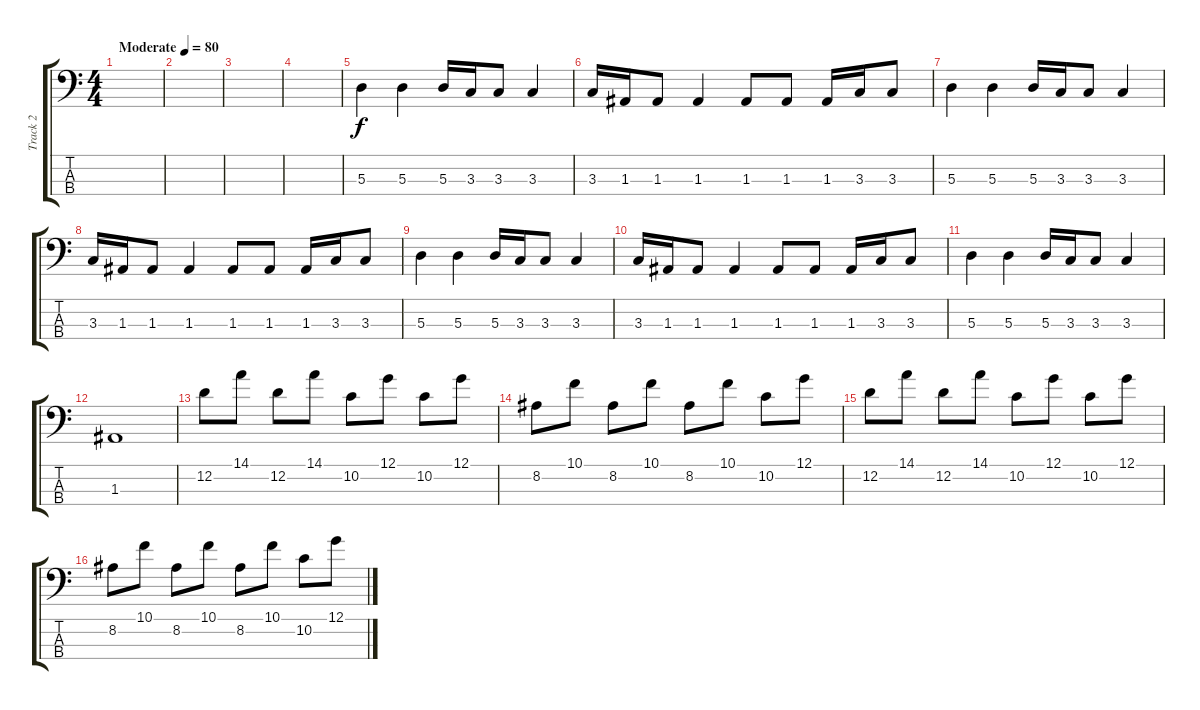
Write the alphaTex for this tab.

\track ("Track 2" "Track 2") {instrument electricbassfinger}
\staff {score tabs}
\tuning (G2 D2 A1 E1) {hide}
\ts (4 4)
\tempo (80 "Moderate")
\clef f4
\ks c
|
|
|
|
5.3.4 5.3.4 5.3.16 3.3.16 3.3.8 3.3.4 |
3.3.16 1.3.16 1.3.8 1.3.4 1.3.8 1.3.8 1.3.16 3.3.16 3.3.8 |
5.3.4 5.3.4 5.3.16 3.3.16 3.3.8 3.3.4 |
3.3.16 1.3.16 1.3.8 1.3.4 1.3.8 1.3.8 1.3.16 3.3.16 3.3.8 |
5.3.4 5.3.4 5.3.16 3.3.16 3.3.8 3.3.4 |
3.3.16 1.3.16 1.3.8 1.3.4 1.3.8 1.3.8 1.3.16 3.3.16 3.3.8 |
5.3.4 5.3.4 5.3.16 3.3.16 3.3.8 3.3.4 |
1.3.1 |
12.2.8 14.1.8 12.2.8 14.1.8 10.2.8 12.1.8 10.2.8 12.1.8 |
8.2.8 10.1.8 8.2.8 10.1.8 8.2.8 10.1.8 10.2.8 12.1.8 |
12.2.8 14.1.8 12.2.8 14.1.8 10.2.8 12.1.8 10.2.8 12.1.8 |
8.2.8 10.1.8 8.2.8 10.1.8 8.2.8 10.1.8 10.2.8 12.1.8
